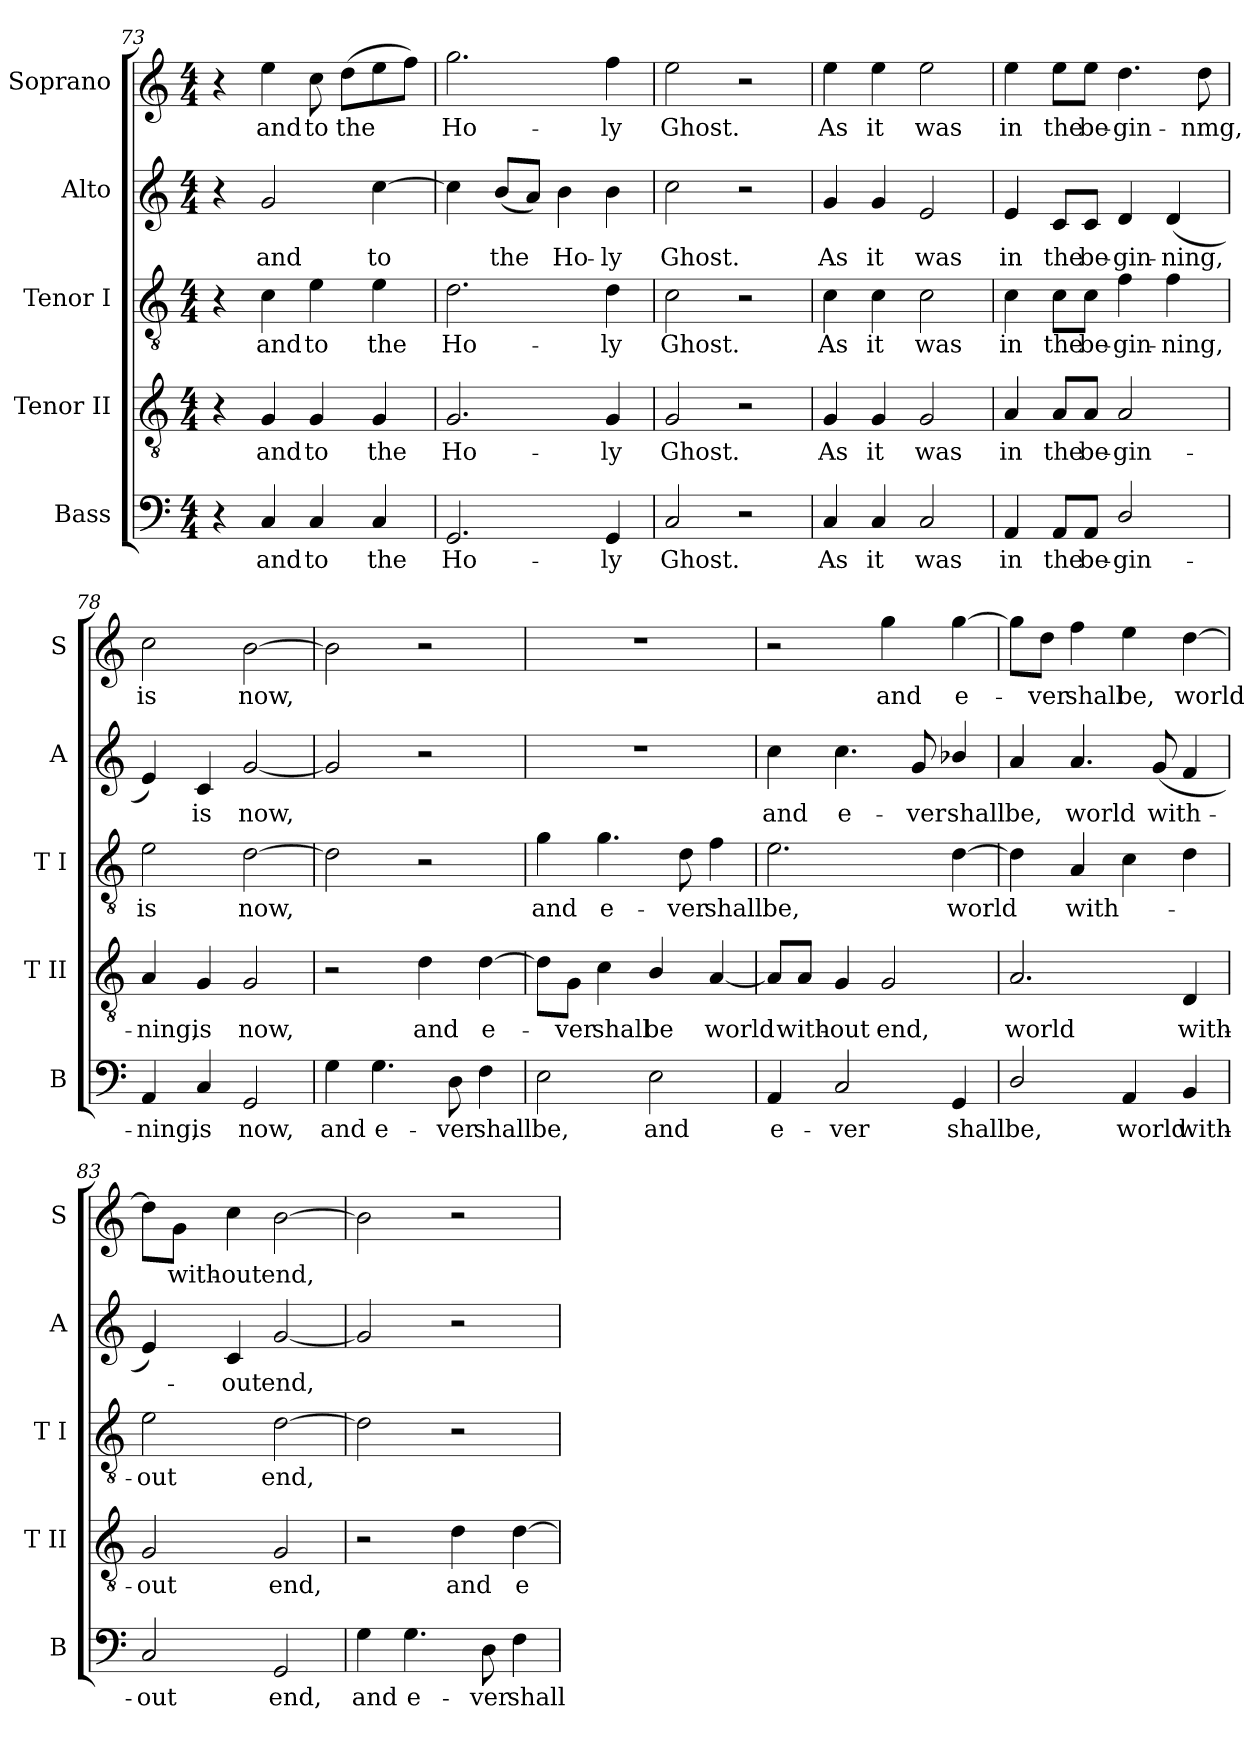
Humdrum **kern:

**kern	**text	**kern	**text	**kern	**text	**kern	**text	**kern	**text
*part5	*part5	*part4	*part4	*part3	*part3	*part2	*part2	*part1	*part1
*staff5	*staff5	*staff4	*staff4	*staff3	*staff3	*staff2	*staff2	*staff1	*staff1
*I"Bass	*	*I"Tenor II	*	*I"Tenor I	*	*I"Alto	*	*I"Soprano	*
*I'B	*	*I'T II	*	*I'T I	*	*I'A	*	*I'S	*
*clefF4	*	*clefGv2	*	*clefGv2	*	*clefG2	*	*clefG2	*
*k[]	*	*k[]	*	*k[]	*	*k[]	*	*k[]	*
*M4/4	*	*M4/4	*	*M4/4	*	*M4/4	*	*M4/4	*
=73	=73	=73	=73	=73	=73	=73	=73	=73	=73
4r	.	4r	.	4r	.	4r	.	4r	.
!	!LO:LY:b	!	!LO:LY:b	!	!LO:LY:b	!	!LO:LY:b	!	!LO:LY:b
4C/	and	4G/	and	4c\	and	2g/	and	4ee\	and
!	!LO:LY:b	!	!LO:LY:b	!	!LO:LY:b	!	!	!	!LO:LY:b
4C/	to	4G/	to	4e\	to	.	.	8cc\	to
!	!	!	!	!	!	!	!	!	!LO:LY:b
.	.	.	.	.	.	.	.	(>8dd\L	the
!	!LO:LY:b	!	!LO:LY:b	!	!LO:LY:b	!	!LO:LY:b	!	!
4C/	the	4G/	the	4e\	the	[4cc\	to	8ee\	.
.	.	.	.	.	.	.	.	8ff\J)	.
=74	=74	=74	=74	=74	=74	=74	=74	=74	=74
!	!LO:LY:b	!	!LO:LY:b	!	!LO:LY:b	!	!	!	!LO:LY:b
2.GG/	Ho-	2.G/	Ho-	2.d\	Ho-	4cc\]	.	2.gg\	Ho-
!	!	!	!	!	!	!	!LO:LY:b	!	!
.	.	.	.	.	.	(<8b/L	the	.	.
.	.	.	.	.	.	8a/J)	.	.	.
!	!	!	!	!	!	!	!LO:LY:b	!	!
.	.	.	.	.	.	4b\	Ho-	.	.
!	!LO:LY:b	!	!LO:LY:b	!	!LO:LY:b	!	!LO:LY:b	!	!LO:LY:b
4GG/	-ly	4G/	-ly	4d\	-ly	4b\	-ly	4ff\	-ly
!!LO:PB:g=z
=75	=75	=75	=75	=75	=75	=75	=75	=75	=75
*	*	*	*	*	*	*	*	*MM96	*
!	!LO:LY:b	!	!LO:LY:b	!	!LO:LY:b	!	!LO:LY:b	!	!LO:LY:b
2C/	Ghost.	2G/	Ghost.	2c\	Ghost.	2cc\	Ghost.	2ee\	Ghost.
2r	.	2r	.	2r	.	2r	.	2r	.
=76	=76	=76	=76	=76	=76	=76	=76	=76	=76
!	!LO:LY:b	!	!LO:LY:b	!	!LO:LY:b	!	!LO:LY:b	!	!LO:LY:b
4C/	As	4G/	As	4c\	As	4g/	As	4ee\	As
!	!LO:LY:b	!	!LO:LY:b	!	!LO:LY:b	!	!LO:LY:b	!	!LO:LY:b
4C/	it	4G/	it	4c\	it	4g/	it	4ee\	it
!	!LO:LY:b	!	!LO:LY:b	!	!LO:LY:b	!	!LO:LY:b	!	!LO:LY:b
2C/	was	2G/	was	2c\	was	2e/	was	2ee\	was
=77	=77	=77	=77	=77	=77	=77	=77	=77	=77
!	!LO:LY:b	!	!LO:LY:b	!	!LO:LY:b	!	!LO:LY:b	!	!LO:LY:b
4AA/	in	4A/	in	4c\	in	4e/	in	4ee\	in
!	!LO:LY:b	!	!LO:LY:b	!	!LO:LY:b	!	!LO:LY:b	!	!LO:LY:b
8AA/L	the	8A/L	the	8c\L	the	8c/L	the	8ee\L	the
!	!LO:LY:b	!	!LO:LY:b	!	!LO:LY:b	!	!LO:LY:b	!	!LO:LY:b
8AA/J	be-	8A/J	be-	8c\J	be-	8c/J	be-	8ee\J	be-
!	!LO:LY:b	!	!LO:LY:b	!	!LO:LY:b	!	!LO:LY:b	!	!LO:LY:b
2D/	-gin-	2A/	-gin-	4f\	-gin-	4d/	-gin-	4.dd\	-gin-
!	!	!	!	!	!LO:LY:b	!	!LO:LY:b	!	!
.	.	.	.	4f\	-ning,	(<4d/	-ning,	.	.
!	!	!	!	!	!	!	!	!	!LO:LY:b
.	.	.	.	.	.	.	.	8dd\	-nmg,
=78	=78	=78	=78	=78	=78	=78	=78	=78	=78
!	!LO:LY:b	!	!LO:LY:b	!	!LO:LY:b	!	!	!	!LO:LY:b
4AA/	-ning,	4A/	-ning,	2e\	is	4e/)	.	2cc\	is
!	!LO:LY:b	!	!LO:LY:b	!	!	!	!LO:LY:b	!	!
4C/	is	4G/	is	.	.	4c/	is	.	.
!	!LO:LY:b	!	!LO:LY:b	!	!LO:LY:b	!	!LO:LY:b	!	!LO:LY:b
2GG/	now,	2G/	now,	[2d\	now,	[2g/	now,	[2b\	now,
=79	=79	=79	=79	=79	=79	=79	=79	=79	=79
!	!LO:LY:b	!	!	!	!	!	!	!	!
4G\	and	2r	.	2d\]	.	2g/]	.	2b\]	.
!	!LO:LY:b	!	!	!	!	!	!	!	!
4.G\	e-	.	.	.	.	.	.	.	.
!	!	!	!LO:LY:b	!	!	!	!	!	!
.	.	4d\	and	2r	.	2r	.	2r	.
!	!LO:LY:b	!	!	!	!	!	!	!	!
8D\	-ver	.	.	.	.	.	.	.	.
!	!LO:LY:b	!	!LO:LY:b	!	!	!	!	!	!
4F\	shall	[4d\	e-	.	.	.	.	.	.
=80	=80	=80	=80	=80	=80	=80	=80	=80	=80
!	!LO:LY:b	!	!	!	!LO:LY:b	!	!	!	!
2E\	be,	8d\L]	.	4g\	and	1r	.	1r	.
!	!	!	!LO:LY:b	!	!	!	!	!	!
.	.	8G\J	ver	.	.	.	.	.	.
!	!	!	!LO:LY:b	!	!LO:LY:b	!	!	!	!
.	.	4c\	shall	4.g\	e-	.	.	.	.
!	!LO:LY:b	!	!LO:LY:b	!	!	!	!	!	!
2E\	and	4B/	be	.	.	.	.	.	.
!	!	!	!	!	!LO:LY:b	!	!	!	!
.	.	.	.	8d\	-ver	.	.	.	.
!	!	!	!LO:LY:b	!	!LO:LY:b	!	!	!	!
.	.	[4A/	world	4f\	shall	.	.	.	.
!!LO:LB:g=z
=81	=81	=81	=81	=81	=81	=81	=81	=81	=81
!	!LO:LY:b	!	!	!	!LO:LY:b	!	!LO:LY:b	!	!
4AA/	e-	8A/L]	.	2.e\	be,	4cc\	and	2r	.
!	!	!	!LO:LY:b	!	!	!	!	!	!
.	.	8A/J	with-	.	.	.	.	.	.
!	!LO:LY:b	!	!LO:LY:b	!	!	!	!LO:LY:b	!	!
2C/	-ver	4G/	-out	.	.	4.cc\	e-	.	.
!	!	!	!LO:LY:b	!	!	!	!	!	!LO:LY:b
.	.	2G/	end,	.	.	.	.	4gg\	and
!	!	!	!	!	!	!	!LO:LY:b	!	!
.	.	.	.	.	.	8g/	-ver	.	.
!	!LO:LY:b	!	!	!	!LO:LY:b	!	!LO:LY:b	!	!LO:LY:b
4GG/	shall	.	.	[4d\	world	4b-X/	shall	[4gg\	e-
=82	=82	=82	=82	=82	=82	=82	=82	=82	=82
!	!LO:LY:b	!	!LO:LY:b	!	!	!	!LO:LY:b	!	!
2D/	be,	2.A/	world	4d\]	.	4a/	be,	8gg\L]	.
!	!	!	!	!	!	!	!	!	!LO:LY:b
.	.	.	.	.	.	.	.	8dd\J	ver
!	!	!	!	!	!LO:LY:b	!	!LO:LY:b	!	!LO:LY:b
.	.	.	.	4A/	with-	4.a/	world	4ff\	shall
!	!LO:LY:b	!	!	!	!	!	!	!	!LO:LY:b
4AA/	world	.	.	4c\	.	.	.	4ee\	be,
!	!	!	!	!	!	!	!LO:LY:b	!	!
.	.	.	.	.	.	(<8g/	with-	.	.
!	!LO:LY:b	!	!LO:LY:b	!	!	!	!	!	!LO:LY:b
4BB/	with-	4D/	with-	4d\	.	4f/	.	[4dd\	world
=83	=83	=83	=83	=83	=83	=83	=83	=83	=83
!	!LO:LY:b	!	!LO:LY:b	!	!LO:LY:b	!	!	!	!
2C/	-out	2G/	-out	2e\	out	4e/)	.	8dd\L]	.
!	!	!	!	!	!	!	!	!	!LO:LY:b
.	.	.	.	.	.	.	.	8g\J	with-
!	!	!	!	!	!	!	!LO:LY:b	!	!LO:LY:b
.	.	.	.	.	.	4c/	out	4cc\	-out
!	!LO:LY:b	!	!LO:LY:b	!	!LO:LY:b	!	!LO:LY:b	!	!LO:LY:b
2GG/	end,	2G/	end,	[2d\	end,	[2g/	end,	[2b\	end,
=84	=84	=84	=84	=84	=84	=84	=84	=84	=84
!	!LO:LY:b	!	!	!	!	!	!	!	!
4G\	and	2r	.	2d\]	.	2g/]	.	2b\]	.
!	!LO:LY:b	!	!	!	!	!	!	!	!
4.G\	e-	.	.	.	.	.	.	.	.
!	!	!	!LO:LY:b	!	!	!	!	!	!
.	.	4d\	and	2r	.	2r	.	2r	.
!	!LO:LY:b	!	!	!	!	!	!	!	!
8D\	-ver	.	.	.	.	.	.	.	.
!	!LO:LY:b	!	!LO:LY:b	!	!	!	!	!	!
4F\	shall	[4d\	e-	.	.	.	.	.	.
=	=	=	=	=	=	=	=	=	=
*-	*-	*-	*-	*-	*-	*-	*-	*-	*-
